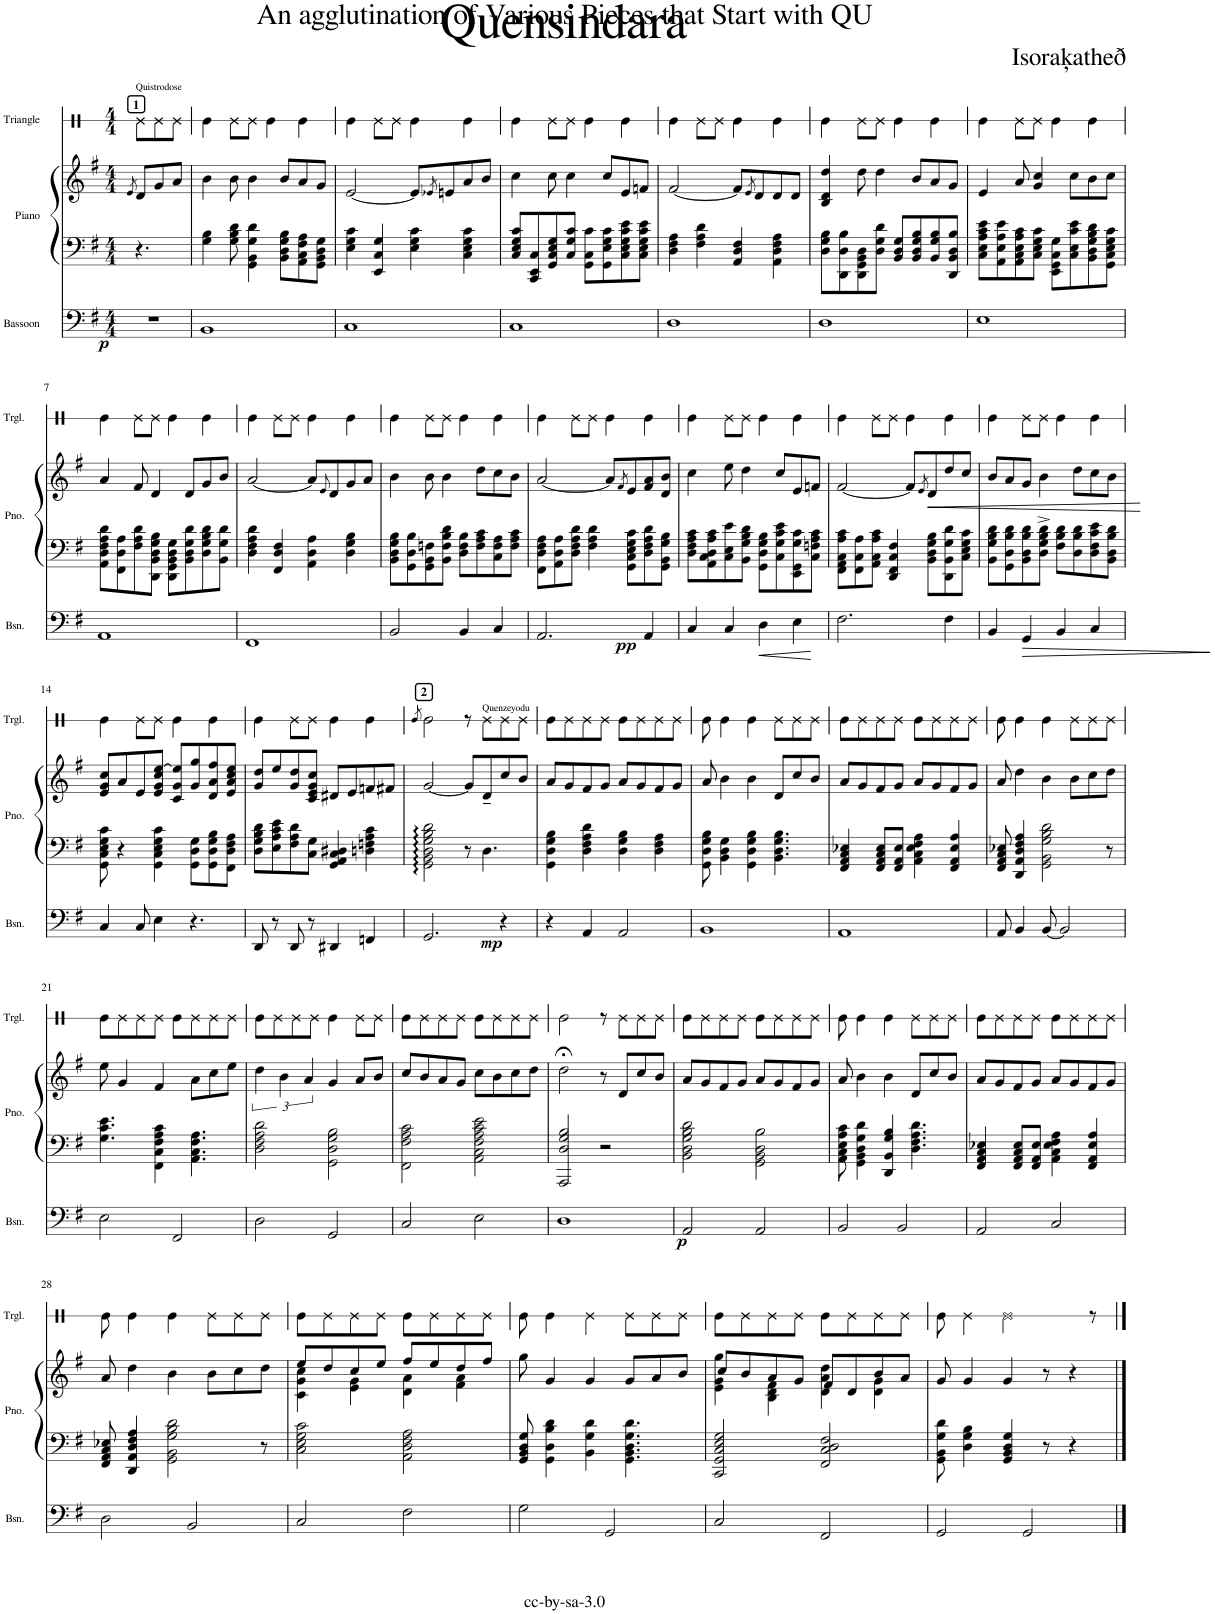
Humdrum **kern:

**kern	**dynam	**kern	**kern	**harte	**kern
*part3	*part3	*part2	*part2	*part2	*part1
*staff4	*staff4	*staff3	*staff2	*	*staff1
*I"Bassoon	*	*I"Piano	*	*	*I"Triangle
*I'Bsn.	*	*I'Pno.	*	*	*I'Trgl.
*	*	*	*	*	*stria1
*clefF4	*	*clefF4	*clefG2	*	*clefX
*k[f#]	*	*k[f#]	*k[f#]	*	*k[]
*M4/4	*	*M4/4	*M4/4	*	*M4/4
=	=	=	=	=	=
.	.	.	8qe/	.	.
!	!	!	!	!	!LO:TX:a:B:t=1
!	!	!	!	!	!LO:TX:a:t=Quistrodose
!	!LO:DY:b	!	!	!	!
1r	p	4.r	8d/L	.	8Re\L
.	.	.	8g/	.	8Re\
.	.	.	8a/J	.	8Re\J
.	.	2ryy	2ryy	.	2ryy
.	.	8ryy	8ryy	.	8ryy
=1	=1	=1	=1	=1	=1
1BB	.	4G\ 4B\	4b\	.	4Re\
.	.	8G\ 8B\ 8d\	8b\	.	8Re\L
.	.	4GG\ 4BB\ 4G\ 4d\	4b\	.	8Re\J
.	.	.	.	.	4Re\
.	.	8BB\ 8D\ 8G\ 8B\L	8b/L	.	.
.	.	8AA\ 8C\ 8F#\ 8A\	8a/	.	4Re\
.	.	8GG\ 8BB\ 8D\ 8G\J	8g/J	.	.
=2	=2	=2	=2	=2	=2
1C	.	4E\ 4G\ 4c\	[2e/	.	4Re\
.	.	4EE/ 4C/ 4G/	.	.	8Re\L
.	.	.	.	.	8Re\J
.	.	4E\ 4G\ 4c\	8e/L]	.	4Re\
.	.	.	8qe-X/	.	.
.	.	.	8en/	.	.
.	.	4C\ 4E\ 4G\ 4c\	8a/	.	4Re\
.	.	.	8b/J	.	.
=3	=3	=3	=3	=3	=3
1C	.	8C/ 8E/ 8G/ 8c/L	4cc\	.	4Re\
.	.	8CC/ 8EE/ 8C/	.	.	.
.	.	8GG/ 8C/ 8E/ 8G/	8cc\	.	8Re\L
.	.	8C/ 8G/ 8c/J	4cc\	.	8Re\J
.	.	8GG\ 8C\ 8c\L	.	.	4Re\
.	.	8GG\ 8E\ 8G\ 8c\	8cc/L	.	.
.	.	8C\ 8E\ 8G\ 8c\ 8e\	8e/	.	4Re\
.	.	8C\ 8E\ 8G\ 8c\ 8e\J	8fn/J	.	.
=4	=4	=4	=4	=4	=4
1D	.	4D\ 4F#\ 4A\	[2f#/	.	4Re\
.	.	4F#\ 4A\ 4d\	.	.	8Re\L
.	.	.	.	.	8Re\J
.	.	4AA/ 4D/ 4F#/	8f#/L]	.	4Re\
.	.	.	8qe/	.	.
.	.	.	8d/	.	.
.	.	4AA\ 4D\ 4F#\ 4A\	8d/	.	4Re\
.	.	.	8d/J	.	.
=5	=5	=5	=5	=5	=5
1D	.	8D\ 8G\ 8B\L	4B/ 4d/ 4dd/	.	4Re\
.	.	8DD\ 8D\ 8B\	.	.	.
.	.	8DD\ 8GG\ 8BB\ 8D\	8dd\	.	8Re\L
.	.	8D\ 8G\ 8d\J	4dd\	.	8Re\J
.	.	8BB/ 8D/ 8G/L	.	.	4Re\
.	.	8BB/ 8D/ 8G/ 8B/	8b/L	.	.
.	.	8BB/ 8G/ 8B/	8a/	.	4Re\
.	.	8DD/ 8BB/ 8D/ 8B/J	8g/J	.	.
=6	=6	=6	=6	=6	=6
1E	.	8C\ 8E\ 8A\ 8c\ 8e\L	4e/	.	4Re\
.	.	8AA\ 8E\ 8A\ 8e\	.	.	.
.	.	8AA\ 8C\ 8E\ 8A\ 8c\	8a/	.	8Re\L
.	.	8C\ 8E\ 8G\ 8c\J	4g/ 4cc/	.	8Re\J
.	.	8EE\ 8GG\ 8C\ 8G\L	.	.	4Re\
.	.	8C\ 8E\ 8c\ 8e\	8cc\L	.	.
.	.	8BB\ 8D\ 8G\ 8B\ 8d\	8b\	.	4Re\
.	.	8GG\ 8C\ 8E\ 8G\ 8c\J	8cc\J	.	.
!!LO:LB:g=z
=7	=7	=7	=7	=7	=7
1AA	.	8AA\ 8D\ 8F#\ 8A\ 8d\L	4a/	.	4Re\
.	.	8FF#\ 8D\ 8A\	.	.	.
.	.	8F#\ 8A\ 8d\	8f#/	.	8Re\L
.	.	8DD\ 8BB\ 8D\ 8G\ 8B\J	4d/	.	8Re\J
.	.	8DD\ 8GG\ 8BB\ 8D\ 8G\L	.	.	4Re\
.	.	8BB\ 8D\ 8G\ 8d\	8d/L	.	.
.	.	8D\ 8G\ 8B\ 8d\	8g/	.	4Re\
.	.	8BB\ 8G\ 8d\J	8b/J	.	.
=8	=8	=8	=8	=8	=8
1FF#	.	4D\ 4F#\ 4A\ 4d\	[2a/	.	4Re\
.	.	4FF#/ 4D/ 4F#/	.	.	8Re\L
.	.	.	.	.	8Re\J
.	.	4AA\ 4D\ 4A\	8a/L]	.	4Re\
.	.	.	8qe/	.	.
.	.	.	8d/	.	.
.	.	4D\ 4G\ 4B\	8g/	.	4Re\
.	.	.	8a/J	.	.
=9	=9	=9	=9	=9	=9
2BB/	.	8BB\ 8D\ 8G\ 8B\L	4b\	.	4Re\
.	.	8GG\ 8D\ 8B\	.	.	.
.	.	8GG\ 8BB\ 8Fn\	8b\	.	8Re\L
.	.	8BB\ 8F\ 8B\ 8d\J	4b\	.	8Re\J
4BB/	.	8D\ 8F\ 8B\L	.	.	4Re\
.	.	8F\ 8A\ 8c\	8dd\L	.	.
4C/	.	8C\ 8F\ 8A\	8cc\	.	4Re\
.	.	8F\ 8A\ 8c\J	8b\J	.	.
=10	=10	=10	=10	=10	=10
2.AA/	.	8FF#\ 8D\ 8F#\ 8A\L	[2a/	.	4Re\
.	.	8AA\ 8D\ 8A\	.	.	.
.	.	8D\ 8F#\ 8A\ 8d\J	.	.	8Re\L
.	.	4F#\ 4A\ 4d\	.	.	8Re\J
.	.	.	8a/L]	.	4Re\
.	.	.	8qf#/	.	.
.	.	8GG\ 8C\ 8E\ 8G\ 8c\L	8e/	.	.
!	!LO:DY:b	!	!	!	!
4AA/	pp	8D\ 8F#\ 8A\ 8d\	8f#/ 8a/	.	4Re\
.	.	8GG\ 8BB\ 8G\ 8B\J	8d/ 8b/J	.	.
=11	=11	=11	=11	=11	=11
4C/	.	8D\ 8F#\ 8A\ 8c\L	4cc\	.	4Re\
.	.	8AA\ 8C\ 8D\ 8A\ 8c\	.	.	.
4C/	.	8C\ 8E\ 8e\	8ee\	.	8Re\L
.	.	8BB\ 8G\ 8B\ 8d\J	4dd\	.	8Re\J
!	!LO:HP:b	!	!	!	!
4D\	<	8GG\ 8D\ 8G\ 8B\L	.	.	4Re\
.	.	8C\ 8G\ 8c\ 8e\	8cc/L	.	.
4E\	.	8EE\ 8GG\ 8G\ 8c\	8e/	.	4Re\
.	.	8C\ 8Fn\ 8A\ 8c\J	8fn/J	.	.
.	[	.	.	.	.
=12	=12	=12	=12	=12	=12
2.F#\	.	8FF#\ 8AA\ 8C\ 8A\ 8c\L	[2f#/	.	4Re\
.	.	8FF#\ 8C\ 8A\	.	.	.
.	.	8AA\ 8C\ 8A\ 8c\J	.	.	8Re\L
.	.	4DD/ 4FF#/ 4C/ 4F#/	.	.	8Re\J
.	.	.	8f#/L]	.	4Re\
.	.	.	8qe/	.	.
.	.	8BB\ 8D\ 8G\ 8B\L	8d/	.	.
4F#\	.	8DD\ 8BB\ 8G\ 8d\	8dd/	.	4Re\
.	.	8C\ 8E\ 8G\ 8c\J	8cc/J	.	.
=13	=13	=13	=13	=13	=13
4BB/	.	8BB\ 8G\ 8B\ 8d\L	8b/L	.	4Re\
.	.	8GG\ 8D\ 8B\ 8d\	8a/	.	.
!	!LO:HP:b	!	!	!	!
4GG/	>	8BB\ 8D\ 8B\ 8d\	8g/J	.	8Re\L
.	.	8D\^ 8G\^ 8B\^ 8d\^J	4b\	.	8Re\J
4BB/	.	8F#\ 8B\ 8d\L	.	.	4Re\
.	.	8D\ 8B\ 8d\	8dd\L	.	.
4C/	.	8D\ 8F#\ 8c\ 8e\	8cc\	.	4Re\
.	.	8BB\ 8D\ 8B\ 8d\J	8b\J	.	.
.	]	.	.	.	.
!!LO:LB:g=z
=14	=14	=14	=14	=14	=14
4C/	.	8GG\ 8C\ 8E\ 8G\ 8c\	8e/ 8g/ 8cc/L	.	4Re\
.	.	4r	8a/	.	.
8C/	.	.	8e/	.	8Re\L
4E\	.	4GG\> 4C\> 4E\> 4G\> 4c\>	8e/ 8g/ 8cc/ [8ee/J	.	8Re\J
.	.	.	8c/ 8g/ 8ee/]L	.	4Re\
4.r	.	8GG\ 8D\ 8G\L	8g/ 8gg/	.	.
.	.	8GG\ 8D\ 8G\ 8B\	8d/ 8a/ 8ff#/	.	4Re\
.	.	8FF#\ 8D\ 8F#\ 8A\J	8e/ 8a/ 8cc/ 8ee/J	.	.
=15	=15	=15	=15	=15	=15
8DD/	.	8D\ 8G\ 8B\ 8d\L	8g/ 8dd/L	.	4Re\
8r	.	8E\ 8A\ 8c\ 8e\	8ee/	.	.
8DD/	.	8F#\ 8A\ 8d\	8g/ 8dd/	.	8Re\L
8r	.	8C\ 8G\J	8c/ 8e/ 8g/ 8cc/J	.	8Re\J
4DD#X/	.	4GG/ 4AA/ 4C/ 4D#X/	8d#X/L	.	4Re\
.	.	.	8e/	.	.
4FFn/	.	4Dn\ 4Fn\ 4A\ 4c\	8fn/	.	4Re\
.	.	.	8f#X/J	.	.
=16	=16	=16	=16	=16	=16
.	.	.	.	.	8qRe/
!	!	!	!	!LO:H:kt=N.C.	!LO:TX:a:B:t=2
2.GG/	.	2GG\: 2BB\: 2D\: 2G\: 2B\: 2d\:	[2g/	N	2Re\
.	.	8r	8g/L]	.	8r
!	!	!	!	!	!LO:TX:a:t=Quenzeyodu
.	.	4.D\	8d~/	.	8Re\L
!	!LO:DY:b	!	!	!	!
4r	mp	.	8cc/	.	8Re\
.	.	.	8b/J	.	8Re\J
=17	=17	=17	=17	=17	=17
4r	.	4GG\ 4D\ 4G\ 4B\	8a/L	.	8Re\L
.	.	.	8g/	.	8Re\
4AA/	.	4D\ 4F#\ 4A\ 4d\	8f#/	.	8Re\
.	.	.	8g/J	.	8Re\J
2AA/	.	4D\ 4G\ 4B\	8a/L	.	8Re\L
.	.	.	8g/	.	8Re\
.	.	4D\ 4F#\ 4A\	8f#/	.	8Re\
.	.	.	8g/J	.	8Re\J
=18	=18	=18	=18	=18	=18
1BB	.	8GG\ 8D\ 8G\ 8B\	8a/	.	8Re\
.	.	4BB\ 4D\ 4G\	4b\	.	4Re\
.	.	4GG\ 4D\ 4G\ 4B\	4b\	.	4Re\
.	.	4.BB\ 4.D\ 4.G\ 4.B\	8d/L	.	8Re\L
.	.	.	8cc/	.	8Re\
.	.	.	8b/J	.	8Re\J
=19	=19	=19	=19	=19	=19
1AA	.	4FF#/ 4AA/ 4C/ 4E-X/	8a/L	.	8Re\L
.	.	.	8g/	.	8Re\
.	.	8FF#/ 8AA/ 8C/ 8E-/L	8f#/	.	8Re\
.	.	8FF#/ 8AA/ 8E-/J	8g/J	.	8Re\J
.	.	4AA\ 4C\ 4E-\ 4F#\ 4A\	8a/L	.	8Re\L
.	.	.	8g/	.	8Re\
.	.	4FF#/ 4AA/ 4E-/ 4A/	8f#/	.	8Re\
.	.	.	8g/J	.	8Re\J
=20	=20	=20	=20	=20	=20
8AA/	.	8FF#/ 8AA/ 8C/ 8E-X/	8a/	.	8Re\
4BB/	.	4DD/ 4AA/ 4D/ 4F#/ 4A/	4dd\	.	4Re\
[8BB/	.	2GG\ 2BB\ 2G\ 2B\ 2d\	4b\	.	4Re\
2BB/]	.	.	.	.	.
.	.	.	8b\L	.	8Re\L
.	.	.	8cc\	.	8Re\
.	.	8r	8dd\J	.	8Re\J
!!LO:LB:g=z
=21	=21	=21	=21	=21	=21
2E\	.	4.G\ 4.c\ 4.e\	8ee\	.	8Re\L
.	.	.	4g/	.	8Re\
.	.	.	.	.	8Re\
.	.	4FF#\ 4C\ 4F#\ 4A\ 4c\	4f#/	.	8Re\J
2FF#/	.	.	.	.	8Re\L
.	.	4.AA\ 4.C\ 4.F#\ 4.A\	8a\L	.	8Re\
.	.	.	8cc\	.	8Re\
.	.	.	8ee\J	.	8Re\J
=22	=22	=22	=22	=22	=22
2D\	.	2D\ 2F#\ 2A\ 2d\	6dd\	.	8Re\L
.	.	.	.	.	8Re\
.	.	.	6b\	.	.
.	.	.	.	.	8Re\
.	.	.	6a/	.	.
.	.	.	.	.	8Re\J
2GG/	.	2GG\ 2D\ 2G\ 2B\	4g/	.	4Re\
.	.	.	8a/L	.	8Re\L
.	.	.	8b/J	.	8Re\J
=23	=23	=23	=23	=23	=23
2C/	.	2FF#\ 2F#\ 2A\ 2c\	8cc/L	.	8Re\L
.	.	.	8b/	.	8Re\
.	.	.	8a/	.	8Re\
.	.	.	8g/J	.	8Re\J
2E\	.	2AA\ 2C\ 2F#\ 2A\ 2c\ 2e\	8cc\L	.	8Re\L
.	.	.	8b\	.	8Re\
.	.	.	8cc\	.	8Re\
.	.	.	8dd\J	.	8Re\J
=24	=24	=24	=24	=24	=24
1D	.	2AAA/ 2D/ 2G/ 2B/	2dd;<\	.	2Re\
.	.	2r	8r	.	8r
.	.	.	8d/L	.	8Re\L
.	.	.	8cc/	.	8Re\
.	.	.	8b/J	.	8Re\J
=25	=25	=25	=25	=25	=25
!	!LO:DY:b	!	!	!	!
2AA/	p	2BB\ 2D\ 2G\ 2B\ 2d\	8a/L	.	8Re\L
.	.	.	8g/	.	8Re\
.	.	.	8f#/	.	8Re\
.	.	.	8g/J	.	8Re\J
2AA/	.	2GG\ 2BB\ 2D\ 2B\	8a/L	.	8Re\L
.	.	.	8g/	.	8Re\
.	.	.	8f#/	.	8Re\
.	.	.	8g/J	.	8Re\J
=26	=26	=26	=26	=26	=26
2BB/	.	8AA\ 8C\ 8E\ 8A\ 8c\	8a/	.	8Re\
.	.	4GG\ 4BB\ 4D\ 4G\ 4d\	4b\	.	4Re\
.	.	4DD/ 4BB/ 4G/ 4B/	4b\	.	4Re\
2BB/	.	.	.	.	.
.	.	4.D\ 4.F#\ 4.A\ 4.d\	8d/L	.	8Re\L
.	.	.	8cc/	.	8Re\
.	.	.	8b/J	.	8Re\J
=27	=27	=27	=27	=27	=27
2AA/	.	4FF#/ 4AA/ 4C/ 4E-X/	8a/L	.	8Re\L
.	.	.	8g/	.	8Re\
.	.	8FF#/ 8AA/ 8C/ 8E-/L	8f#/	.	8Re\
.	.	8FF#/ 8AA/ 8E-/J	8g/J	.	8Re\J
2C/	.	4AA\ 4C\ 4E-\ 4F#\ 4A\	8a/L	.	8Re\L
.	.	.	8g/	.	8Re\
.	.	4FF#/ 4AA/ 4E-/ 4A/	8f#/	.	8Re\
.	.	.	8g/J	.	8Re\J
!!LO:LB:g=z
=28	=28	=28	=28	=28	=28
2D\	.	8FF#/ 8AA/ 8C/ 8E-X/	8a/	.	8Re\
.	.	4DD/ 4AA/ 4D/ 4F#/ 4A/	4dd\	.	4Re\
.	.	2GG\ 2BB\ 2G\ 2B\ 2d\	4b\	.	4Re\
2BB/	.	.	.	.	.
.	.	.	8b\L	.	8Re\L
.	.	.	8cc\	.	8Re\
.	.	8r	8dd\J	.	8Re\J
=29	=29	=29	=29	=29	=29
*	*	*	*^	*	*
2C/	.	2C\ 2E\ 2G\ 2c\	8ee/L	4c\ 4g\ 4cc\	.	8Re\L
.	.	.	8dd/	.	.	8Re\
.	.	.	8cc/	4e\ 4g\	.	8Re\
.	.	.	8ee/J	.	.	8Re\J
2F#\	.	2AA\ 2D\ 2F#\ 2A\	8ff#/L	4d\ 4a\	.	8Re\L
.	.	.	8ee/	.	.	8Re\
.	.	.	8dd/	4f#\ 4a\	.	8Re\
.	.	.	8ff#/J	.	.	8Re\J
*	*	*	*v	*v	*	*
=30	=30	=30	=30	=30	=30
2G\	.	8GG/ 8BB/ 8D/ 8G/	8gg\	.	8Re\
.	.	4GG\ 4D\ 4B\ 4d\	4g/	.	4Re\
.	.	4BB\ 4G\ 4d\	4g/	.	4Re\
2GG/	.	.	.	.	.
.	.	4.GG\ 4.BB\ 4.D\ 4.G\ 4.d\	8g/L	.	8Re\L
.	.	.	8a/	.	8Re\
.	.	.	8b/J	.	8Re\J
=31	=31	=31	=31	=31	=31
*	*	*	*^	*	*
2C/	.	2CC/ 2GG/ 2C/ 2E/ 2G/	8cc/L	4e\ 4g\ 4gg\	.	8Re\L
.	.	.	8b/	.	.	8Re\
.	.	.	8a/	4B\ 4d\ 4f#\	.	8Re\
.	.	.	8g/J	.	.	8Re\J
2FF#/	.	2FF#/ 2C/ 2D/ 2F#/	8f#/L	4d\ 4a\ 4dd\	.	8Re\L
.	.	.	8d/	.	.	8Re\
.	.	.	8b/	4d\ 4g\	.	8Re\
.	.	.	8a/J	.	.	8Re\J
*	*	*	*v	*v	*	*
=32	=32	=32	=32	=32	=32
2GG/	.	8GG\ 8BB\ 8G\ 8d\	8g/	.	8Re\
.	.	4D\ 4G\ 4B\	4g/	.	4Re\
.	.	4GG/ 4BB/ 4D/ 4G/	4g/	.	2Re\
2GG/	.	.	.	.	.
.	.	8r	8r	.	.
.	.	4r	4r	.	.
.	.	.	.	.	8r
==	==	==	==	==	==
*-	*-	*-	*-	*-	*-
